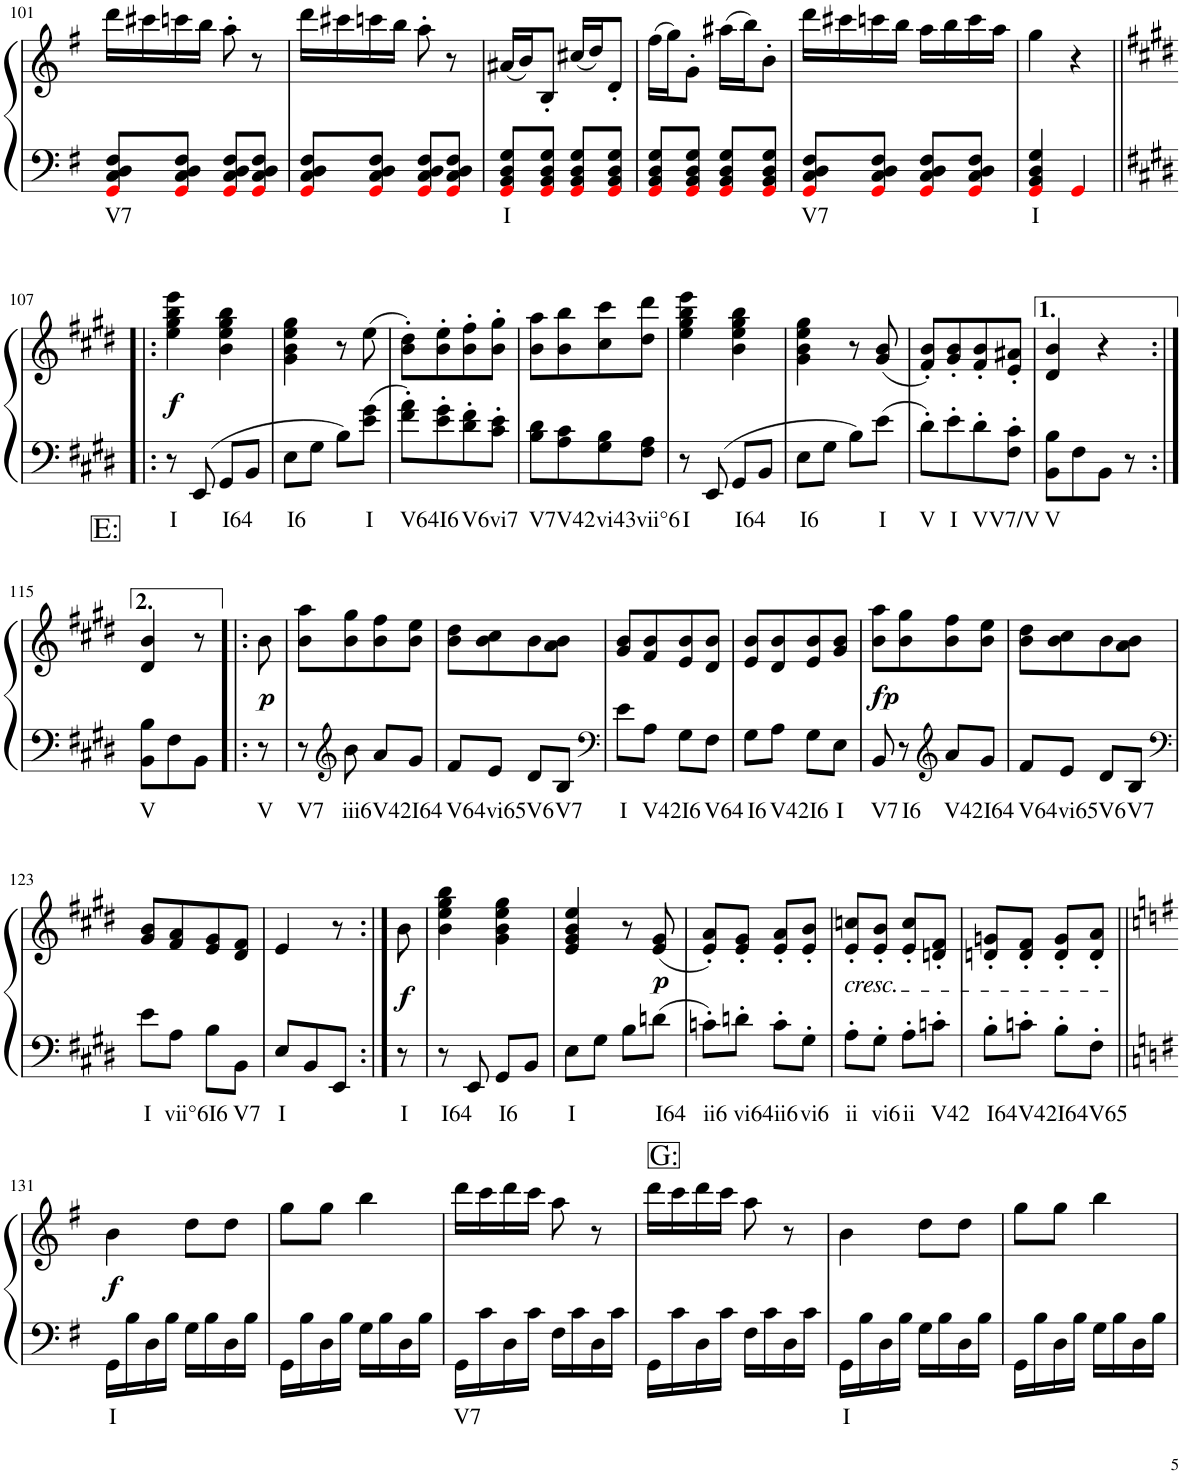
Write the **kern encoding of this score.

**kern	**text	**kern	**dynam
*part1	*part1	*part1	*part1
*staff2	*staff2	*staff1	*staff1/2
*I"Piano	*	*	*
*I'Pno.	*	*	*
!!LO:PB:g=z
*clefF4	*	*clefG2	*
*k[f#]	*	*k[f#]	*
*M2/4	*	*M2/4	*
=101	=101	=101	=101
!	!LO:LY:b	!	!
8GGi/ 8C/ 8D/ 8F#/L	V7	16ddd\LL	.
.	.	16ccc#X\	.
8GGi/ 8C/ 8D/ 8F#/J	.	16cccn\	.
.	.	16bb\JJ	.
8GGi/ 8C/ 8D/ 8F#/L	.	8aa'\	.
8GGi/ 8C/ 8D/ 8F#/J	.	8r	.
=102	=102	=102	=102
8GGi/ 8C/ 8D/ 8F#/L	.	16ddd\LL	.
.	.	16ccc#X\	.
8GGi/ 8C/ 8D/ 8F#/J	.	16cccn\	.
.	.	16bb\JJ	.
8GGi/ 8C/ 8D/ 8F#/L	.	8aa'\	.
8GGi/ 8C/ 8D/ 8F#/J	.	8r	.
=103	=103	=103	=103
!	!LO:LY:b	!	!
8GGi/ 8BB/ 8D/ 8G/L	I	(16a#X/LL	.
.	.	16b/J)	.
8GGi/ 8BB/ 8D/ 8G/J	.	8B'/J	.
8GGi/ 8BB/ 8D/ 8G/L	.	(16cc#X/LL	.
.	.	16dd/J)	.
8GGi/ 8BB/ 8D/ 8G/J	.	8d'/J	.
=104	=104	=104	=104
8GGi/ 8BB/ 8D/ 8G/L	.	(16ff#\LL	.
.	.	16gg\J)	.
8GGi/ 8BB/ 8D/ 8G/J	.	8g'\J	.
8GGi/ 8BB/ 8D/ 8G/L	.	(16aa#X\LL	.
.	.	16bb\J)	.
8GGi/ 8BB/ 8D/ 8G/J	.	8b'\J	.
=105	=105	=105	=105
!	!LO:LY:b	!	!
8GGi/ 8C/ 8D/ 8F#/L	V7	16ddd\LL	.
.	.	16ccc#X\	.
8GGi/ 8C/ 8D/ 8F#/J	.	16cccn\	.
.	.	16bb\JJ	.
8GGi/ 8C/ 8D/ 8F#/L	.	16aa\LL	.
.	.	16bb\	.
8GGi/ 8C/ 8D/ 8F#/J	.	16ccc\	.
.	.	16aa\JJ	.
=106	=106	=106	=106
!	!LO:LY:b	!	!
4GGi/ 4BB/ 4D/ 4G/	I	4gg\	.
4GGi/	.	4r	.
!!LO:LB:g=z
=107!|:	=107!|:	=107!|:	=107!|:
*k[f#c#g#d#]	*	*k[f#c#g#d#]	*
!LO:TX:b:t=E&colon;	!	!	!
!	!LO:LY:b	!	!LO:DY:b
8r	I	4ee\ 4gg#\ 4bb\ 4eee\	f
8EE/	.	.	.
!	!LO:LY:b	!	!
8GG#/L	I64	4b\ 4ee\ 4gg#\ 4bb\	.
8BB/J	.	.	.
=108	=108	=108	=108
!	!LO:LY:b	!	!
8E\L	I6	4g#\ 4b\ 4ee\ 4gg#\	.
8G#\J	.	.	.
8B\L	.	8r	.
!	!LO:LY:b	!	!
8e\ 8g#\J	I	(8ee\	.
=109	=109	=109	=109
!	!LO:LY:b	!	!
8f#\' 8a\'L	V64	8b\' 8dd#\'L)	.
!	!LO:LY:b	!	!
8e\' 8g#\'	I6	8b\' 8ee\'	.
!	!LO:LY:b	!	!
8d#\' 8f#\'	V6	8b\' 8ff#\'	.
!	!LO:LY:b	!	!
8c#\' 8e\'J	vi7	8b\' 8gg#\'J	.
=110	=110	=110	=110
!	!LO:LY:b	!	!
8B\ 8d#\L	V7	8b\ 8aa\L	.
!	!LO:LY:b	!	!
8A\ 8c#\	V42	8b\ 8bb\	.
!	!LO:LY:b	!	!
8G#\ 8B\	vi43	8cc#\ 8ccc#\	.
!	!LO:LY:b	!	!
8F#\ 8A\J	vii°6	8dd#\ 8ddd#\J	.
=111	=111	=111	=111
!	!LO:LY:b	!	!
8r	I	4ee\ 4gg#\ 4bb\ 4eee\	.
8EE/	.	.	.
!	!LO:LY:b	!	!
8GG#/L	I64	4b\ 4ee\ 4gg#\ 4bb\	.
8BB/J	.	.	.
=112	=112	=112	=112
!	!LO:LY:b	!	!
8E\L	I6	4g#\ 4b\ 4ee\ 4gg#\	.
8G#\J	.	.	.
8B\L	.	8r	.
!	!LO:LY:b	!	!
8e\J	I	(8g#/ 8b/	.
=113	=113	=113	=113
!	!LO:LY:b	!	!
8d#'\L	V	8f#/' 8b/'L)	.
!	!LO:LY:b	!	!
8e'\	I	8g#/' 8b/'	.
!	!LO:LY:b	!	!
8d#'\	V	8f#/' 8b/'	.
!	!LO:LY:b	!	!
8F#\' 8c#\'J	V7/V	8e/' 8a#X/'J	.
=114	=114	=114	=114
!	!LO:LY:b	!	!
8BB\ 8B\L	V	4d#/ 4b/	.
8F#\	.	.	.
8BB\J	.	4r	.
8r	.	.	.
!!LO:LB:g=z
=115:|!	=115:|!	=115:|!	=115:|!
!	!LO:LY:b	!	!
8BB\ 8B\L	V	4d#/ 4b/	.
8F#\	.	.	.
8BB\J	.	8r	.
=116!|:	=116!|:	=116!|:	=116!|:
!	!LO:LY:b	!	!LO:DY:b
8r	V	8b\	p
=117	=117	=117	=117
!	!LO:LY:b	!	!
8r	V7	8b\ 8aa\L	.
*clefG2	*	*	*
!	!LO:LY:b	!	!
8b\	iii6	8b\ 8gg#\	.
!	!LO:LY:b	!	!
8a/L	V42	8b\ 8ff#\	.
!	!LO:LY:b	!	!
8g#/J	I64	8b\ 8ee\J	.
=118	=118	=118	=118
!	!LO:LY:b	!	!
8f#/L	V64	8b\ 8dd#\L	.
!	!LO:LY:b	!	!
8e/J	vi65	8b\ 8cc#\	.
!	!LO:LY:b	!	!
8d#/L	V6	8b\	.
!	!LO:LY:b	!	!
8B/J	V7	8a\ 8b\J	.
=119	=119	=119	=119
*clefF4	*	*	*
!	!LO:LY:b	!	!
8e\L	I	8g#/ 8b/L	.
!	!LO:LY:b	!	!
8A\J	V42	8f#/ 8b/	.
!	!LO:LY:b	!	!
8G#\L	I6	8e/ 8b/	.
!	!LO:LY:b	!	!
8F#\J	V64	8d#/ 8b/J	.
=120	=120	=120	=120
!	!LO:LY:b	!	!
8G#\L	I6	8e/ 8b/L	.
!	!LO:LY:b	!	!
8A\J	V42	8d#/ 8b/	.
!	!LO:LY:b	!	!
8G#\L	I6	8e/ 8b/	.
!	!LO:LY:b	!	!
8E\J	I	8g#/ 8b/J	.
=121	=121	=121	=121
!	!LO:LY:b	!	!LO:DY:b
8BB/	V7	8b\ 8aa\L	fp
!	!LO:LY:b	!	!
8r	I6	8b\ 8gg#\	.
*clefG2	*	*	*
!	!LO:LY:b	!	!
8a/L	V42	8b\ 8ff#\	.
!	!LO:LY:b	!	!
8g#/J	I64	8b\ 8ee\J	.
=122	=122	=122	=122
!	!LO:LY:b	!	!
8f#/L	V64	8b\ 8dd#\L	.
!	!LO:LY:b	!	!
8e/J	vi65	8b\ 8cc#\	.
!	!LO:LY:b	!	!
8d#/L	V6	8b\	.
!	!LO:LY:b	!	!
8B/J	V7	8a\ 8b\J	.
!!LO:LB:g=z
=123	=123	=123	=123
*clefF4	*	*	*
!	!LO:LY:b	!	!
8e\L	I	8g#/ 8b/L	.
!	!LO:LY:b	!	!
8A\J	vii°6	8f#/ 8a/	.
!	!LO:LY:b	!	!
8B\L	I6	8e/ 8g#/	.
!	!LO:LY:b	!	!
8BB\J	V7	8d#/ 8f#/J	.
=124	=124	=124	=124
!	!LO:LY:b	!	!
8E/L	I	4e/	.
8BB/	.	.	.
8EE/J	.	8r	.
=125:|!	=125:|!	=125:|!	=125:|!
!	!LO:LY:b	!	!LO:DY:b
8r	I	8b\	f
=126	=126	=126	=126
!	!LO:LY:b	!	!
8r	I64	4b\ 4ee\ 4gg#\ 4bb\	.
8EE/	.	.	.
!	!LO:LY:b	!	!
8GG#/L	I6	4g#\ 4b\ 4ee\ 4gg#\	.
8BB/J	.	.	.
=127	=127	=127	=127
!	!LO:LY:b	!	!
8E\L	I	4e/ 4g#/ 4b/ 4ee/	.
8G#\J	.	.	.
8B\L	.	8r	.
!	!LO:LY:b	!	!LO:DY:b
8dn\J	I64	(8e/ 8g#/	p
=128	=128	=128	=128
!LO:TX:b:t=G&colon;	!	!	!
!	!LO:LY:b	!	!
8cn'\L	ii6	8e/' 8a/'L)	.
!	!LO:LY:b	!	!
8dn'\J	vi64	8e/' 8g#/'J	.
!	!LO:LY:b	!	!
8c'\L	ii6	8e/' 8a/'L	.
!	!LO:LY:b	!	!
8G#'\J	vi6	8e/' 8b/'J	.
=129	=129	=129	=129
!	!	!LO:TX:b:i:t=cresc.	!
!	!LO:LY:b	!	!
8A'\L	ii	8e/' 8ccn/'L	.
!	!LO:LY:b	!	!
8G#'\J	vi6	8e/' 8b/'J	.
!	!LO:LY:b	!	!
8A'\L	ii	8e/' 8cc/'L	.
!	!LO:LY:b	!	!
8cn'\J	V42	8dn/' 8f#/'J	.
=130	=130	=130	=130
!	!LO:LY:b	!	!
8B'\L	I64	8dn/' 8gn/'L	.
!	!LO:LY:b	!	!
8cn'\J	V42	8d/' 8f#/'J	.
!	!LO:LY:b	!	!
8B'\L	I64	8d/' 8g/'L	.
!	!LO:LY:b	!	!
8F#'\J	V65	8d/' 8a/'J	.
!!LO:LB:g=z
=131||	=131||	=131||	=131||
*k[f#]	*	*k[f#]	*
!	!LO:LY:b	!	!LO:DY:b
16GG\LL	I	4b\	f
16B\	.	.	.
16D\	.	.	.
16B\JJ	.	.	.
16G\LL	.	8dd\L	.
16B\	.	.	.
16D\	.	8dd\J	.
16B\JJ	.	.	.
=132	=132	=132	=132
16GG\LL	.	8gg\L	.
16B\	.	.	.
16D\	.	8gg\J	.
16B\JJ	.	.	.
16G\LL	.	4bb\	.
16B\	.	.	.
16D\	.	.	.
16B\JJ	.	.	.
=133	=133	=133	=133
!	!LO:LY:b	!	!
16GG\LL	V7	16ddd\LL	.
16c\	.	16ccc\	.
16D\	.	16ddd\	.
16c\JJ	.	16ccc\JJ	.
16F#\LL	.	8aa\	.
16c\	.	.	.
16D\	.	8r	.
16c\JJ	.	.	.
=134	=134	=134	=134
16GG\LL	.	16ddd\LL	.
16c\	.	16ccc\	.
16D\	.	16ddd\	.
16c\JJ	.	16ccc\JJ	.
16F#\LL	.	8aa\	.
16c\	.	.	.
16D\	.	8r	.
16c\JJ	.	.	.
=135	=135	=135	=135
!	!LO:LY:b	!	!
16GG\LL	I	4b\	.
16B\	.	.	.
16D\	.	.	.
16B\JJ	.	.	.
16G\LL	.	8dd\L	.
16B\	.	.	.
16D\	.	8dd\J	.
16B\JJ	.	.	.
=136	=136	=136	=136
16GG\LL	.	8gg\L	.
16B\	.	.	.
16D\	.	8gg\J	.
16B\JJ	.	.	.
16G\LL	.	4bb\	.
16B\	.	.	.
16D\	.	.	.
16B\JJ	.	.	.
=	=	=	=
*-	*-	*-	*-
